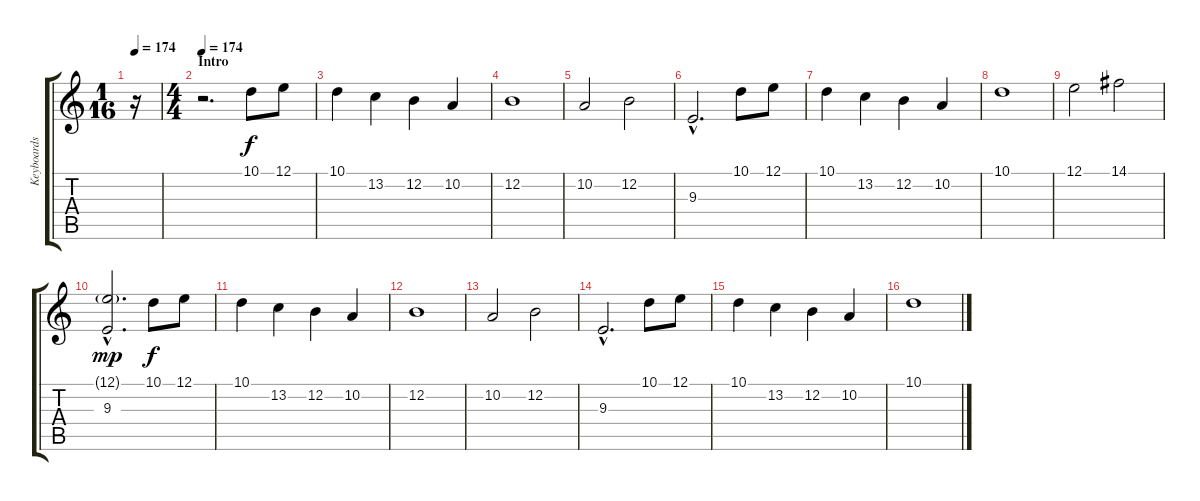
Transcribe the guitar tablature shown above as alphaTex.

\track ("Keyboards 1" "Keyboards ") {instrument stringensemble1}
\staff {score tabs}
\tuning (E4 B3 G3 D3 A2 E2) {hide}
\ts (1 16)
\tempo 174
\clef g2
\ks c
r.16{dy f instrument stringensemble1} |
\ts (4 4)
\section ("" "Intro")
\tempo 174
r.2{d} 10.1.8 12.1.8 |
10.1.4 13.2.4 12.2.4 10.2.4 |
12.2.1 |
10.2.2 12.2.2 |
9.3{hac}.2{d} 10.1.8 12.1.8 |
10.1.4 13.2.4 12.2.4 10.2.4 |
10.1.1 |
12.1.2 14.1.2 |
(12.1{g hac} 9.3{hac}).2{d dy mp} 10.1.8{dy f} 12.1.8 |
10.1.4 13.2.4 12.2.4 10.2.4 |
12.2.1 |
10.2.2 12.2.2 |
9.3{hac}.2{d} 10.1.8 12.1.8 |
10.1.4 13.2.4 12.2.4 10.2.4 |
10.1.1
